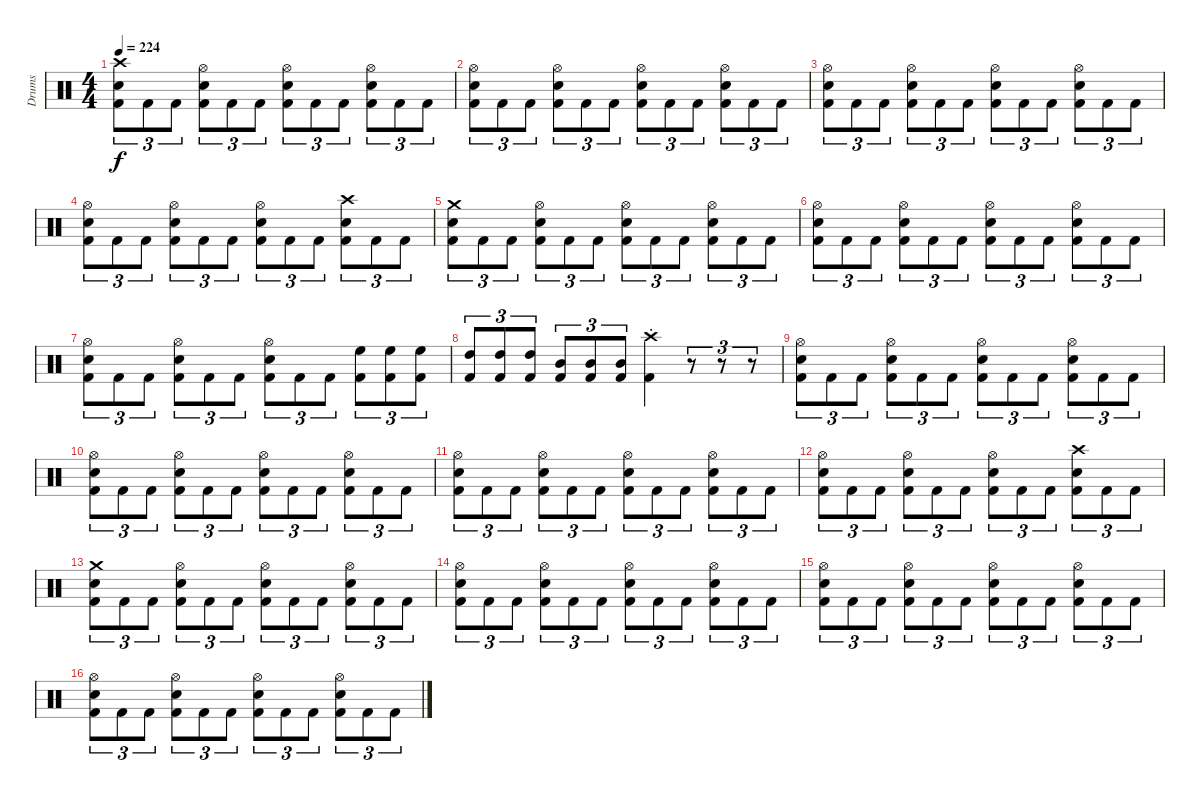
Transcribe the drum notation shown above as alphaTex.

\track ("Drums" "Drums") {instrument percussion}
\staff {score}
\articulation defaults
\ts (4 4)
\tempo 224
\clef neutral
\ks c
("Crash high (hit)" "Electric Snare (hit)" "Kick (hit) 2").8{tu (3 2) dy f} "Kick (hit) 2".8{tu (3 2)} "Kick (hit) 2".8{tu (3 2)} ("Hi-Hat (open)" "Electric Snare (hit)" "Kick (hit) 2").8{tu (3 2)} "Kick (hit) 2".8{tu (3 2)} "Kick (hit) 2".8{tu (3 2)} ("Hi-Hat (open)" "Electric Snare (hit)" "Kick (hit) 2").8{tu (3 2)} "Kick (hit) 2".8{tu (3 2)} "Kick (hit) 2".8{tu (3 2)} ("Hi-Hat (open)" "Electric Snare (hit)" "Kick (hit) 2").8{tu (3 2)} "Kick (hit) 2".8{tu (3 2)} "Kick (hit) 2".8{tu (3 2)} |
("Hi-Hat (open)" "Electric Snare (hit)" "Kick (hit) 2").8{tu (3 2)} "Kick (hit) 2".8{tu (3 2)} "Kick (hit) 2".8{tu (3 2)} ("Hi-Hat (open)" "Electric Snare (hit)" "Kick (hit) 2").8{tu (3 2)} "Kick (hit) 2".8{tu (3 2)} "Kick (hit) 2".8{tu (3 2)} ("Hi-Hat (open)" "Electric Snare (hit)" "Kick (hit) 2").8{tu (3 2)} "Kick (hit) 2".8{tu (3 2)} "Kick (hit) 2".8{tu (3 2)} ("Hi-Hat (open)" "Electric Snare (hit)" "Kick (hit) 2").8{tu (3 2)} "Kick (hit) 2".8{tu (3 2)} "Kick (hit) 2".8{tu (3 2)} |
("Hi-Hat (open)" "Electric Snare (hit)" "Kick (hit) 2").8{tu (3 2)} "Kick (hit) 2".8{tu (3 2)} "Kick (hit) 2".8{tu (3 2)} ("Hi-Hat (open)" "Electric Snare (hit)" "Kick (hit) 2").8{tu (3 2)} "Kick (hit) 2".8{tu (3 2)} "Kick (hit) 2".8{tu (3 2)} ("Hi-Hat (open)" "Electric Snare (hit)" "Kick (hit) 2").8{tu (3 2)} "Kick (hit) 2".8{tu (3 2)} "Kick (hit) 2".8{tu (3 2)} ("Hi-Hat (open)" "Electric Snare (hit)" "Kick (hit) 2").8{tu (3 2)} "Kick (hit) 2".8{tu (3 2)} "Kick (hit) 2".8{tu (3 2)} |
("Hi-Hat (open)" "Electric Snare (hit)" "Kick (hit) 2").8{tu (3 2)} "Kick (hit) 2".8{tu (3 2)} "Kick (hit) 2".8{tu (3 2)} ("Hi-Hat (open)" "Electric Snare (hit)" "Kick (hit) 2").8{tu (3 2)} "Kick (hit) 2".8{tu (3 2)} "Kick (hit) 2".8{tu (3 2)} ("Hi-Hat (open)" "Electric Snare (hit)" "Kick (hit) 2").8{tu (3 2)} "Kick (hit) 2".8{tu (3 2)} "Kick (hit) 2".8{tu (3 2)} ("Crash high (hit)" "Electric Snare (hit)" "Kick (hit) 2").8{tu (3 2)} "Kick (hit) 2".8{tu (3 2)} "Kick (hit) 2".8{tu (3 2)} |
("Crash medium (hit)" "Electric Snare (hit)" "Kick (hit) 2").8{tu (3 2)} "Kick (hit) 2".8{tu (3 2)} "Kick (hit) 2".8{tu (3 2)} ("Hi-Hat (open)" "Electric Snare (hit)" "Kick (hit) 2").8{tu (3 2)} "Kick (hit) 2".8{tu (3 2)} "Kick (hit) 2".8{tu (3 2)} ("Hi-Hat (open)" "Electric Snare (hit)" "Kick (hit) 2").8{tu (3 2)} "Kick (hit) 2".8{tu (3 2)} "Kick (hit) 2".8{tu (3 2)} ("Hi-Hat (open)" "Electric Snare (hit)" "Kick (hit) 2").8{tu (3 2)} "Kick (hit) 2".8{tu (3 2)} "Kick (hit) 2".8{tu (3 2)} |
("Hi-Hat (open)" "Electric Snare (hit)" "Kick (hit) 2").8{tu (3 2)} "Kick (hit) 2".8{tu (3 2)} "Kick (hit) 2".8{tu (3 2)} ("Hi-Hat (open)" "Electric Snare (hit)" "Kick (hit) 2").8{tu (3 2)} "Kick (hit) 2".8{tu (3 2)} "Kick (hit) 2".8{tu (3 2)} ("Hi-Hat (open)" "Electric Snare (hit)" "Kick (hit) 2").8{tu (3 2)} "Kick (hit) 2".8{tu (3 2)} "Kick (hit) 2".8{tu (3 2)} ("Hi-Hat (open)" "Electric Snare (hit)" "Kick (hit) 2").8{tu (3 2)} "Kick (hit) 2".8{tu (3 2)} "Kick (hit) 2".8{tu (3 2)} |
("Hi-Hat (open)" "Electric Snare (hit)" "Kick (hit) 2").8{tu (3 2)} "Kick (hit) 2".8{tu (3 2)} "Kick (hit) 2".8{tu (3 2)} ("Hi-Hat (open)" "Electric Snare (hit)" "Kick (hit) 2").8{tu (3 2)} "Kick (hit) 2".8{tu (3 2)} "Kick (hit) 2".8{tu (3 2)} ("Hi-Hat (open)" "Electric Snare (hit)" "Kick (hit) 2").8{tu (3 2)} "Kick (hit) 2".8{tu (3 2)} "Kick (hit) 2".8{tu (3 2)} ("High Floor Tom (hit)" "Kick (hit) 2").8{tu (3 2)} ("High Floor Tom (hit)" "Kick (hit) 2").8{tu (3 2)} ("High Floor Tom (hit)" "Kick (hit) 2").8{tu (3 2)} |
("High Tom (hit)" "Kick (hit) 2").8{tu (3 2)} ("High Tom (hit)" "Kick (hit) 2").8{tu (3 2)} ("High Tom (hit)" "Kick (hit) 2").8{tu (3 2)} ("Mid Tom (hit)" "Kick (hit) 2").8{tu (3 2)} ("Mid Tom (hit)" "Kick (hit) 2").8{tu (3 2)} ("Mid Tom (hit)" "Kick (hit) 2").8{tu (3 2)} ("Crash high (hit)"{st} "Kick (hit) 2").4 r.8{tu (3 2)} r.8{tu (3 2)} r.8{tu (3 2)} |
("Hi-Hat (open)" "Electric Snare (hit)" "Kick (hit) 2").8{tu (3 2)} "Kick (hit) 2".8{tu (3 2)} "Kick (hit) 2".8{tu (3 2)} ("Hi-Hat (open)" "Electric Snare (hit)" "Kick (hit) 2").8{tu (3 2)} "Kick (hit) 2".8{tu (3 2)} "Kick (hit) 2".8{tu (3 2)} ("Hi-Hat (open)" "Electric Snare (hit)" "Kick (hit) 2").8{tu (3 2)} "Kick (hit) 2".8{tu (3 2)} "Kick (hit) 2".8{tu (3 2)} ("Hi-Hat (open)" "Electric Snare (hit)" "Kick (hit) 2").8{tu (3 2)} "Kick (hit) 2".8{tu (3 2)} "Kick (hit) 2".8{tu (3 2)} |
("Hi-Hat (open)" "Electric Snare (hit)" "Kick (hit) 2").8{tu (3 2)} "Kick (hit) 2".8{tu (3 2)} "Kick (hit) 2".8{tu (3 2)} ("Hi-Hat (open)" "Electric Snare (hit)" "Kick (hit) 2").8{tu (3 2)} "Kick (hit) 2".8{tu (3 2)} "Kick (hit) 2".8{tu (3 2)} ("Hi-Hat (open)" "Electric Snare (hit)" "Kick (hit) 2").8{tu (3 2)} "Kick (hit) 2".8{tu (3 2)} "Kick (hit) 2".8{tu (3 2)} ("Hi-Hat (open)" "Electric Snare (hit)" "Kick (hit) 2").8{tu (3 2)} "Kick (hit) 2".8{tu (3 2)} "Kick (hit) 2".8{tu (3 2)} |
("Hi-Hat (open)" "Electric Snare (hit)" "Kick (hit) 2").8{tu (3 2)} "Kick (hit) 2".8{tu (3 2)} "Kick (hit) 2".8{tu (3 2)} ("Hi-Hat (open)" "Electric Snare (hit)" "Kick (hit) 2").8{tu (3 2)} "Kick (hit) 2".8{tu (3 2)} "Kick (hit) 2".8{tu (3 2)} ("Hi-Hat (open)" "Electric Snare (hit)" "Kick (hit) 2").8{tu (3 2)} "Kick (hit) 2".8{tu (3 2)} "Kick (hit) 2".8{tu (3 2)} ("Hi-Hat (open)" "Electric Snare (hit)" "Kick (hit) 2").8{tu (3 2)} "Kick (hit) 2".8{tu (3 2)} "Kick (hit) 2".8{tu (3 2)} |
("Hi-Hat (open)" "Electric Snare (hit)" "Kick (hit) 2").8{tu (3 2)} "Kick (hit) 2".8{tu (3 2)} "Kick (hit) 2".8{tu (3 2)} ("Hi-Hat (open)" "Electric Snare (hit)" "Kick (hit) 2").8{tu (3 2)} "Kick (hit) 2".8{tu (3 2)} "Kick (hit) 2".8{tu (3 2)} ("Hi-Hat (open)" "Electric Snare (hit)" "Kick (hit) 2").8{tu (3 2)} "Kick (hit) 2".8{tu (3 2)} "Kick (hit) 2".8{tu (3 2)} ("Crash high (hit)" "Electric Snare (hit)" "Kick (hit) 2").8{tu (3 2)} "Kick (hit) 2".8{tu (3 2)} "Kick (hit) 2".8{tu (3 2)} |
("Crash medium (hit)" "Electric Snare (hit)" "Kick (hit) 2").8{tu (3 2)} "Kick (hit) 2".8{tu (3 2)} "Kick (hit) 2".8{tu (3 2)} ("Hi-Hat (open)" "Electric Snare (hit)" "Kick (hit) 2").8{tu (3 2)} "Kick (hit) 2".8{tu (3 2)} "Kick (hit) 2".8{tu (3 2)} ("Hi-Hat (open)" "Electric Snare (hit)" "Kick (hit) 2").8{tu (3 2)} "Kick (hit) 2".8{tu (3 2)} "Kick (hit) 2".8{tu (3 2)} ("Hi-Hat (open)" "Electric Snare (hit)" "Kick (hit) 2").8{tu (3 2)} "Kick (hit) 2".8{tu (3 2)} "Kick (hit) 2".8{tu (3 2)} |
("Hi-Hat (open)" "Electric Snare (hit)" "Kick (hit) 2").8{tu (3 2)} "Kick (hit) 2".8{tu (3 2)} "Kick (hit) 2".8{tu (3 2)} ("Hi-Hat (open)" "Electric Snare (hit)" "Kick (hit) 2").8{tu (3 2)} "Kick (hit) 2".8{tu (3 2)} "Kick (hit) 2".8{tu (3 2)} ("Hi-Hat (open)" "Electric Snare (hit)" "Kick (hit) 2").8{tu (3 2)} "Kick (hit) 2".8{tu (3 2)} "Kick (hit) 2".8{tu (3 2)} ("Hi-Hat (open)" "Electric Snare (hit)" "Kick (hit) 2").8{tu (3 2)} "Kick (hit) 2".8{tu (3 2)} "Kick (hit) 2".8{tu (3 2)} |
("Hi-Hat (open)" "Electric Snare (hit)" "Kick (hit) 2").8{tu (3 2)} "Kick (hit) 2".8{tu (3 2)} "Kick (hit) 2".8{tu (3 2)} ("Hi-Hat (open)" "Electric Snare (hit)" "Kick (hit) 2").8{tu (3 2)} "Kick (hit) 2".8{tu (3 2)} "Kick (hit) 2".8{tu (3 2)} ("Hi-Hat (open)" "Electric Snare (hit)" "Kick (hit) 2").8{tu (3 2)} "Kick (hit) 2".8{tu (3 2)} "Kick (hit) 2".8{tu (3 2)} ("Hi-Hat (open)" "Electric Snare (hit)" "Kick (hit) 2").8{tu (3 2)} "Kick (hit) 2".8{tu (3 2)} "Kick (hit) 2".8{tu (3 2)} |
("Hi-Hat (open)" "Electric Snare (hit)" "Kick (hit) 2").8{tu (3 2)} "Kick (hit) 2".8{tu (3 2)} "Kick (hit) 2".8{tu (3 2)} ("Hi-Hat (open)" "Electric Snare (hit)" "Kick (hit) 2").8{tu (3 2)} "Kick (hit) 2".8{tu (3 2)} "Kick (hit) 2".8{tu (3 2)} ("Hi-Hat (open)" "Electric Snare (hit)" "Kick (hit) 2").8{tu (3 2)} "Kick (hit) 2".8{tu (3 2)} "Kick (hit) 2".8{tu (3 2)} ("Hi-Hat (open)" "Electric Snare (hit)" "Kick (hit) 2").8{tu (3 2)} "Kick (hit) 2".8{tu (3 2)} "Kick (hit) 2".8{tu (3 2)}
